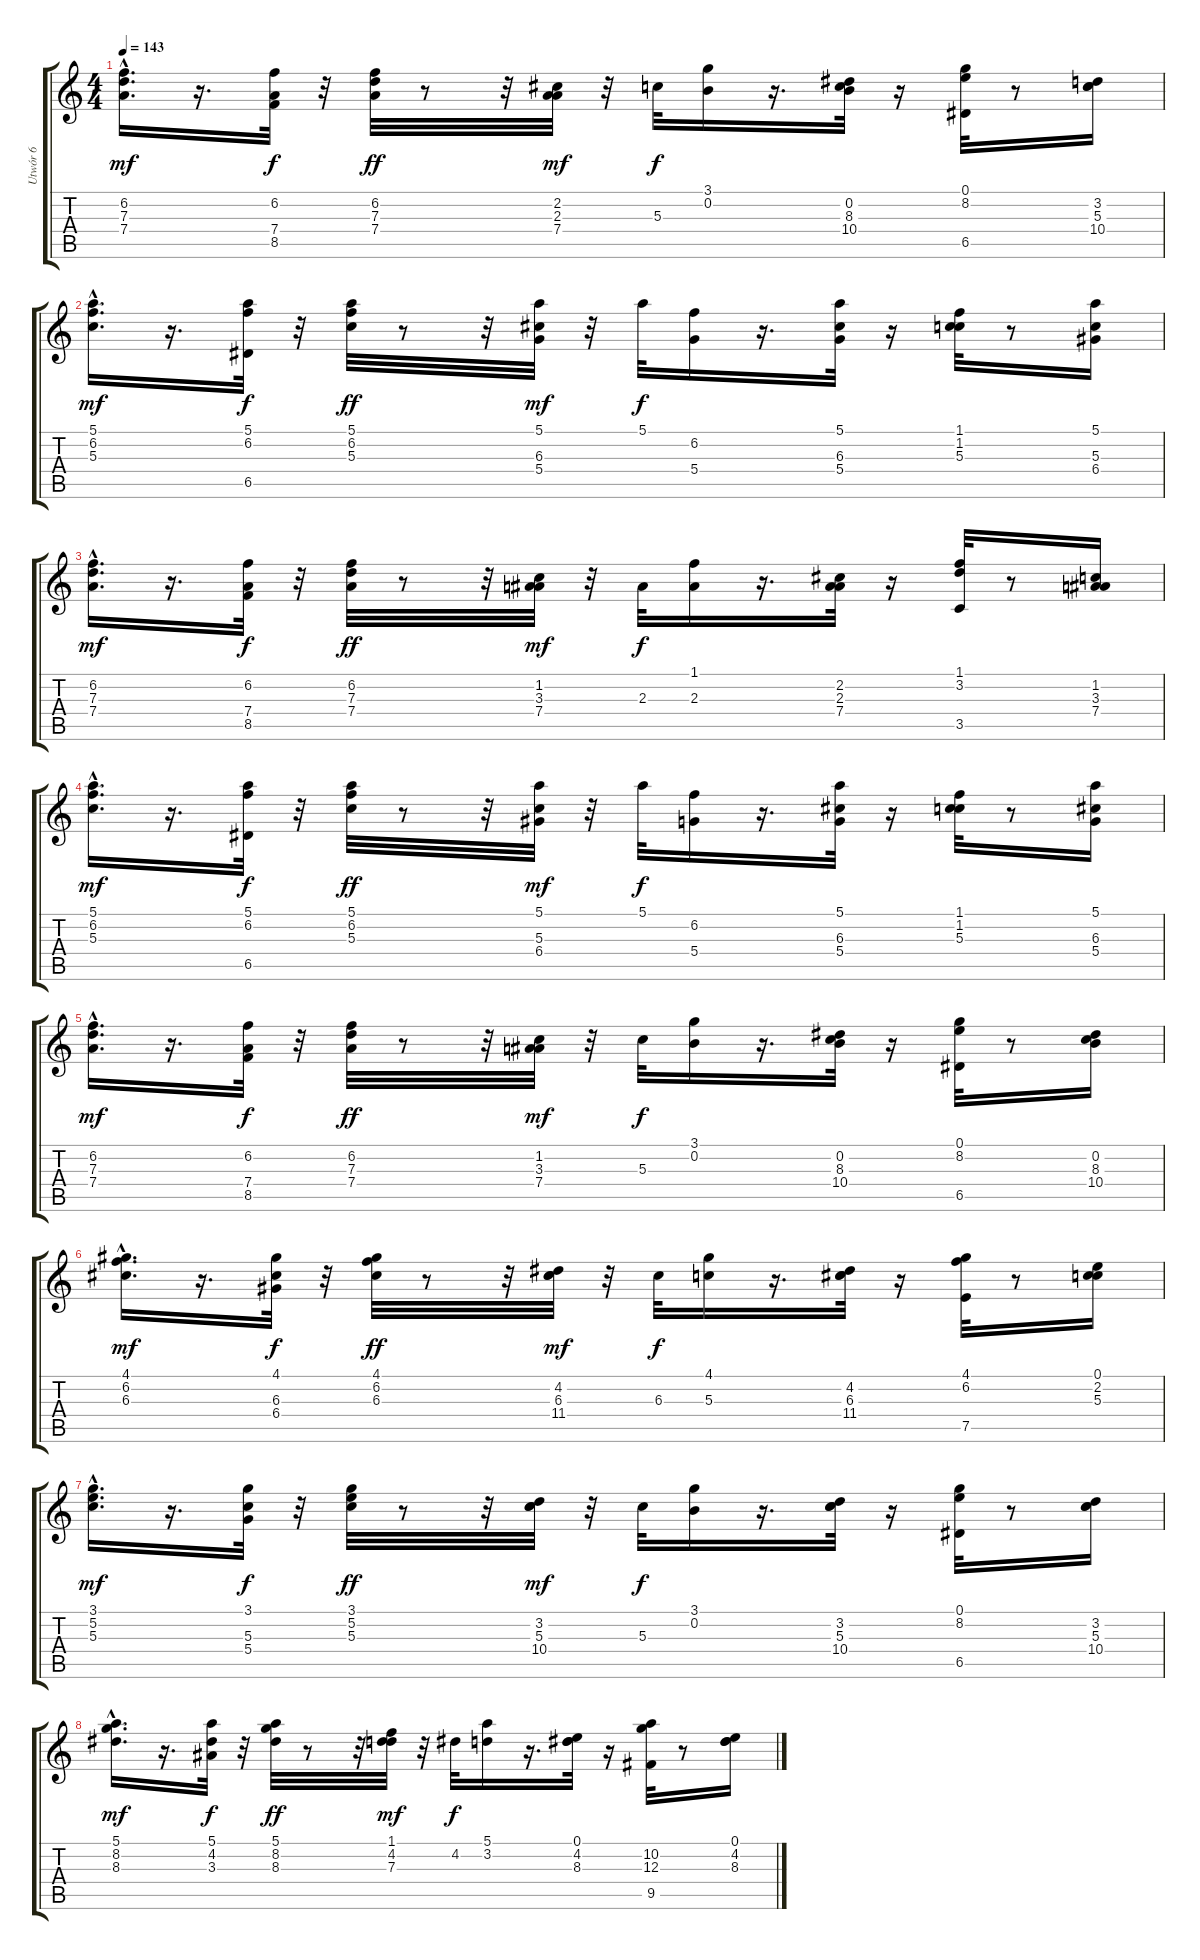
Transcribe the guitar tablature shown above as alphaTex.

\track ("Utwór 6" "Utwór 6") {instrument acousticguitarsteel}
\staff {score tabs}
\tuning (E4 B3 G3 D3 A2 E2) {hide}
\ts (4 4)
\tempo 143
\clef g2
\ks c
(6.2{hac} 7.3{hac} 7.4{hac}).16{d dy mf} r.16{d} (6.2 7.4 8.5).32{dy f} r.32 (6.2 7.3 7.4).32{dy ff} r.8 r.32 (2.2 2.3 7.4).32{dy mf} r.32 5.3.32{dy f} (3.1 0.2).16 r.16{d} (0.2 8.3 10.4).32 r.16 (0.1 8.2 6.5).32 r.8 (3.2 5.3 10.4).16 |
(5.1{hac} 6.2{hac} 5.3{hac}).16{d dy mf} r.16{d} (5.1 6.2 6.5).32{dy f} r.32 (5.1 6.2 5.3).32{dy ff} r.8 r.32 (5.1 6.3 5.4).32{dy mf} r.32 5.1.32{dy f} (6.2 5.4).16 r.16{d} (5.1 6.3 5.4).32 r.16 (1.1 1.2 5.3).32 r.8 (5.1 5.3 6.4).16 |
(6.2{hac} 7.3{hac} 7.4{hac}).16{d dy mf} r.16{d} (6.2 7.4 8.5).32{dy f} r.32 (6.2 7.3 7.4).32{dy ff} r.8 r.32 (1.2 3.3 7.4).32{dy mf} r.32 2.3.32{dy f} (1.1 2.3).16 r.16{d} (2.2 2.3 7.4).32 r.16 (1.1 3.2 3.5).32 r.8 (1.2 3.3 7.4).16 |
(5.1{hac} 6.2{hac} 5.3{hac}).16{d dy mf} r.16{d} (5.1 6.2 6.5).32{dy f} r.32 (5.1 6.2 5.3).32{dy ff} r.8 r.32 (5.1 5.3 6.4).32{dy mf} r.32 5.1.32{dy f} (6.2 5.4).16 r.16{d} (5.1 6.3 5.4).32 r.16 (1.1 1.2 5.3).32 r.8 (5.1 6.3 5.4).16 |
(6.2{hac} 7.3{hac} 7.4{hac}).16{d dy mf} r.16{d} (6.2 7.4 8.5).32{dy f} r.32 (6.2 7.3 7.4).32{dy ff} r.8 r.32 (1.2 3.3 7.4).32{dy mf} r.32 5.3.32{dy f} (3.1 0.2).16 r.16{d} (0.2 8.3 10.4).32 r.16 (0.1 8.2 6.5).32 r.8 (0.2 8.3 10.4).16 |
(4.1{hac} 6.2{hac} 6.3{hac}).16{d dy mf} r.16{d} (4.1 6.3 6.4).32{dy f} r.32 (4.1 6.2 6.3).32{dy ff} r.8 r.32 (4.2 6.3 11.4).32{dy mf} r.32 6.3.32{dy f} (4.1 5.3).16 r.16{d} (4.2 6.3 11.4).32 r.16 (4.1 6.2 7.5).32 r.8 (0.1 2.2 5.3).16 |
(3.1{hac} 5.2{hac} 5.3{hac}).16{d dy mf} r.16{d} (3.1 5.3 5.4).32{dy f} r.32 (3.1 5.2 5.3).32{dy ff} r.8 r.32 (3.2 5.3 10.4).32{dy mf} r.32 5.3.32{dy f} (3.1 0.2).16 r.16{d} (3.2 5.3 10.4).32 r.16 (0.1 8.2 6.5).32 r.8 (3.2 5.3 10.4).16 |
(5.1{hac} 8.2{hac} 8.3{hac}).16{d dy mf} r.16{d} (5.1 4.2 3.3).32{dy f} r.32 (5.1 8.2 8.3).32{dy ff} r.8 r.32 (1.1 4.2 7.3).32{dy mf} r.32 4.2.32{dy f} (5.1 3.2).16 r.16{d} (0.1 4.2 8.3).32 r.16 (10.2 12.3 9.5).32 r.8 (0.1 4.2 8.3).16
